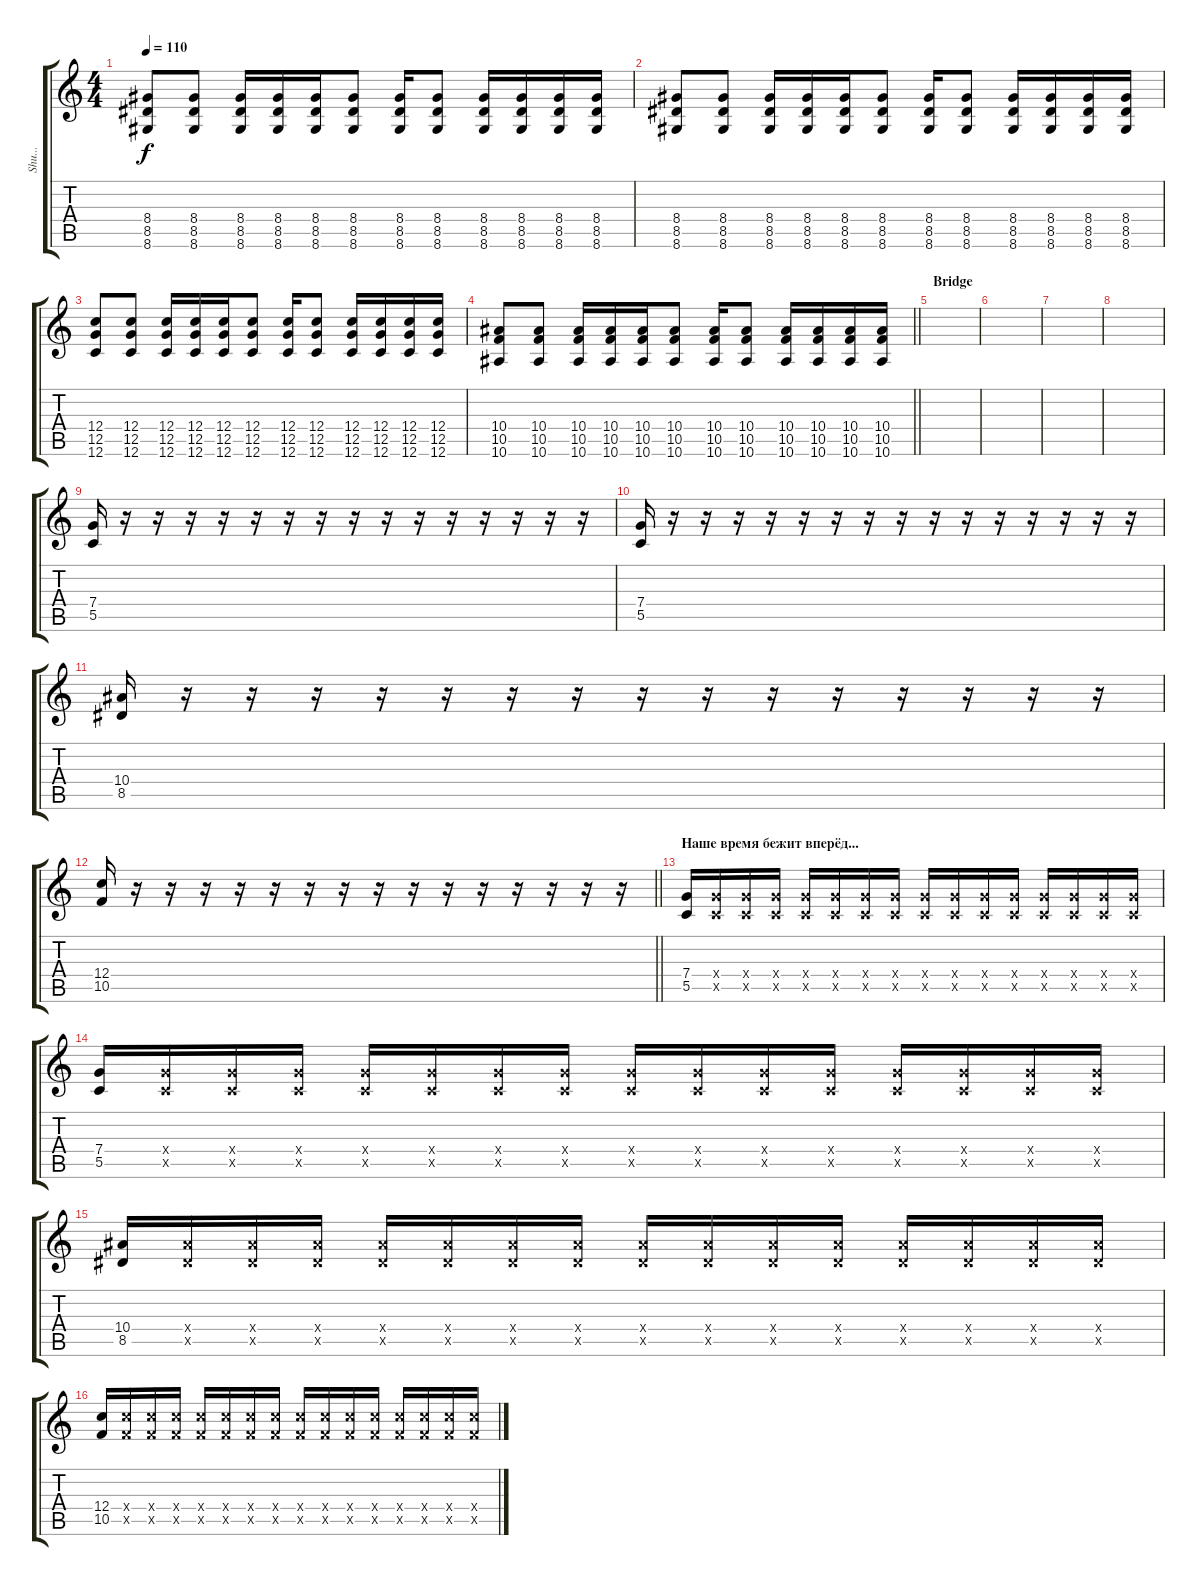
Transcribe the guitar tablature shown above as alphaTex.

\track ("Shu..." "Shu...") {instrument distortionguitar}
\staff {score tabs}
\tuning (D4 A3 F3 C3 G2 C2) {hide}
\ts (4 4)
\tempo 110
\clef g2
\ks c
(8.4 8.5 8.6).8{dy f} (8.4 8.5 8.6).8 (8.4 8.5 8.6).16 (8.4 8.5 8.6).16 (8.4 8.5 8.6).16 (8.4 8.5 8.6).8 (8.4 8.5 8.6).16 (8.4 8.5 8.6).8 (8.4 8.5 8.6).16 (8.4 8.5 8.6).16 (8.4 8.5 8.6).16 (8.4 8.5 8.6).16 |
(8.4 8.5 8.6).8 (8.4 8.5 8.6).8 (8.4 8.5 8.6).16 (8.4 8.5 8.6).16 (8.4 8.5 8.6).16 (8.4 8.5 8.6).8 (8.4 8.5 8.6).16 (8.4 8.5 8.6).8 (8.4 8.5 8.6).16 (8.4 8.5 8.6).16 (8.4 8.5 8.6).16 (8.4 8.5 8.6).16 |
(12.4 12.5 12.6).8 (12.4 12.5 12.6).8 (12.4 12.5 12.6).16 (12.4 12.5 12.6).16 (12.4 12.5 12.6).16 (12.4 12.5 12.6).8 (12.4 12.5 12.6).16 (12.4 12.5 12.6).8 (12.4 12.5 12.6).16 (12.4 12.5 12.6).16 (12.4 12.5 12.6).16 (12.4 12.5 12.6).16 |
\barLineRight lightlight
(10.4 10.5 10.6).8 (10.4 10.5 10.6).8 (10.4 10.5 10.6).16 (10.4 10.5 10.6).16 (10.4 10.5 10.6).16 (10.4 10.5 10.6).8 (10.4 10.5 10.6).16 (10.4 10.5 10.6).8 (10.4 10.5 10.6).16 (10.4 10.5 10.6).16 (10.4 10.5 10.6).16 (10.4 10.5 10.6).16 |
\section ("" "Bridge")
|
|
|
|
(7.4 5.5).16 r.16 r.16 r.16 r.16 r.16 r.16 r.16 r.16 r.16 r.16 r.16 r.16 r.16 r.16 r.16 |
(7.4 5.5).16 r.16 r.16 r.16 r.16 r.16 r.16 r.16 r.16 r.16 r.16 r.16 r.16 r.16 r.16 r.16 |
(10.4 8.5).16 r.16 r.16 r.16 r.16 r.16 r.16 r.16 r.16 r.16 r.16 r.16 r.16 r.16 r.16 r.16 |
\barLineRight lightlight
(12.4 10.5).16 r.16 r.16 r.16 r.16 r.16 r.16 r.16 r.16 r.16 r.16 r.16 r.16 r.16 r.16 r.16 |
\section ("" "Наше время бежит вперёд...")
(7.4 5.5).16 (7.4{x} 5.5{x}).16 (7.4{x} 5.5{x}).16 (7.4{x} 5.5{x}).16 (7.4{x} 5.5{x}).16 (7.4{x} 5.5{x}).16 (7.4{x} 5.5{x}).16 (7.4{x} 5.5{x}).16 (7.4{x} 5.5{x}).16 (7.4{x} 5.5{x}).16 (7.4{x} 5.5{x}).16 (7.4{x} 5.5{x}).16 (7.4{x} 5.5{x}).16 (7.4{x} 5.5{x}).16 (7.4{x} 5.5{x}).16 (7.4{x} 5.5{x}).16 |
(7.4 5.5).16 (7.4{x} 5.5{x}).16 (7.4{x} 5.5{x}).16 (7.4{x} 5.5{x}).16 (7.4{x} 5.5{x}).16 (7.4{x} 5.5{x}).16 (7.4{x} 5.5{x}).16 (7.4{x} 5.5{x}).16 (7.4{x} 5.5{x}).16 (7.4{x} 5.5{x}).16 (7.4{x} 5.5{x}).16 (7.4{x} 5.5{x}).16 (7.4{x} 5.5{x}).16 (7.4{x} 5.5{x}).16 (7.4{x} 5.5{x}).16 (7.4{x} 5.5{x}).16 |
(10.4 8.5).16 (10.4{x} 8.5{x}).16 (10.4{x} 8.5{x}).16 (10.4{x} 8.5{x}).16 (10.4{x} 8.5{x}).16 (10.4{x} 8.5{x}).16 (10.4{x} 8.5{x}).16 (10.4{x} 8.5{x}).16 (10.4{x} 8.5{x}).16 (10.4{x} 8.5{x}).16 (10.4{x} 8.5{x}).16 (10.4{x} 8.5{x}).16 (10.4{x} 8.5{x}).16 (10.4{x} 8.5{x}).16 (10.4{x} 8.5{x}).16 (10.4{x} 8.5{x}).16 |
(12.4 10.5).16 (12.4{x} 10.5{x}).16 (12.4{x} 10.5{x}).16 (12.4{x} 10.5{x}).16 (12.4{x} 10.5{x}).16 (12.4{x} 10.5{x}).16 (12.4{x} 10.5{x}).16 (12.4{x} 10.5{x}).16 (12.4{x} 10.5{x}).16 (12.4{x} 10.5{x}).16 (12.4{x} 10.5{x}).16 (12.4{x} 10.5{x}).16 (12.4{x} 10.5{x}).16 (12.4{x} 10.5{x}).16 (12.4{x} 10.5{x}).16 (12.4{x} 10.5{x}).16
